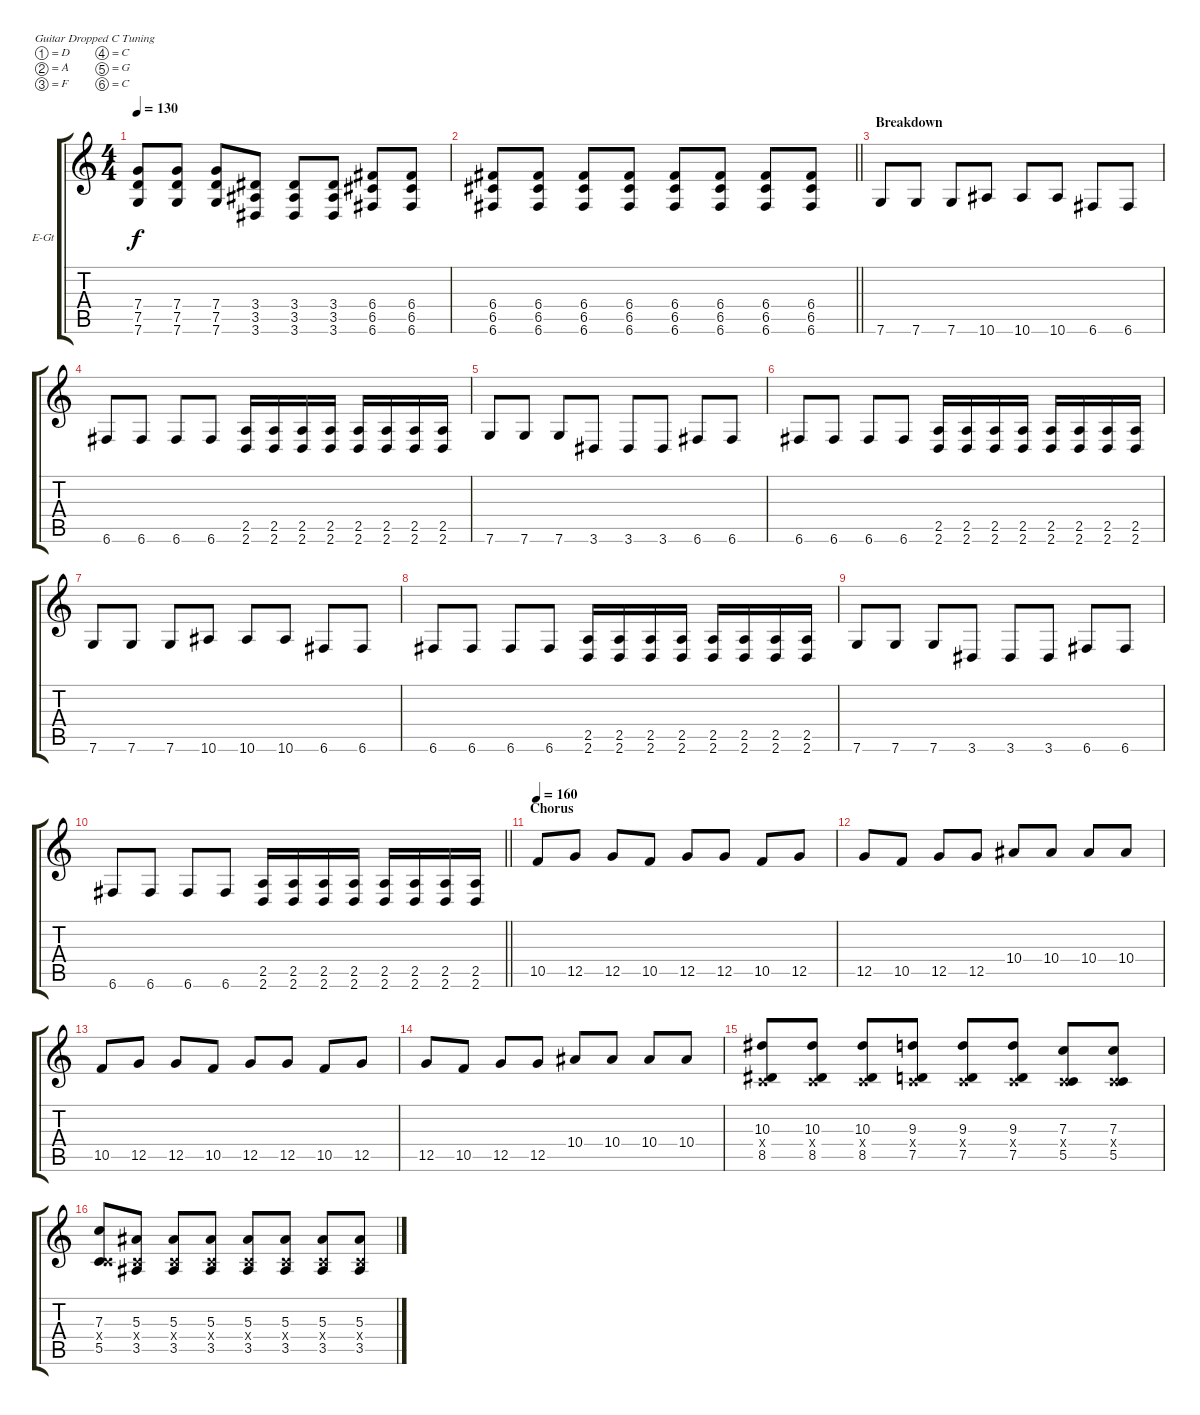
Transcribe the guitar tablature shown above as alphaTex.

\bracketExtendMode groupsimilarinstruments
\firstSystemTrackNameOrientation horizontal
\otherSystemsTrackNameOrientation horizontal
\track ("Guitar 2" "E-Gt") {instrument distortionguitar}
\staff {score tabs}
\tuning (D4 A3 F3 C3 G2 C2)
\ts (4 4)
\tempo 130
\clef g2
\ks c
(7.4 7.5 7.6).8{dy f} (7.4 7.5 7.6).8 (7.4 7.5 7.6).8 (3.4 3.5 3.6).8 (3.4 3.5 3.6).8 (3.4 3.5 3.6).8 (6.4 6.5 6.6).8 (6.4 6.5 6.6).8 |
\barLineRight lightlight
(6.4 6.5 6.6).8 (6.4 6.5 6.6).8 (6.4 6.5 6.6).8 (6.4 6.5 6.6).8 (6.4 6.5 6.6).8 (6.4 6.5 6.6).8 (6.4 6.5 6.6).8 (6.4 6.5 6.6).8 |
\section ("" "Breakdown")
7.6.8 7.6.8 7.6.8 10.6.8 10.6.8 10.6.8 6.6.8 6.6.8 |
6.6.8 6.6.8 6.6.8 6.6.8 (2.6 2.5).16 (2.6 2.5).16 (2.6 2.5).16 (2.6 2.5).16 (2.6 2.5).16 (2.6 2.5).16 (2.6 2.5).16 (2.6 2.5).16 |
7.6.8 7.6.8 7.6.8 3.6.8 3.6.8 3.6.8 6.6.8 6.6.8 |
6.6.8 6.6.8 6.6.8 6.6.8 (2.6 2.5).16 (2.6 2.5).16 (2.6 2.5).16 (2.6 2.5).16 (2.6 2.5).16 (2.6 2.5).16 (2.6 2.5).16 (2.6 2.5).16 |
7.6.8 7.6.8 7.6.8 10.6.8 10.6.8 10.6.8 6.6.8 6.6.8 |
6.6.8 6.6.8 6.6.8 6.6.8 (2.6 2.5).16 (2.6 2.5).16 (2.6 2.5).16 (2.6 2.5).16 (2.6 2.5).16 (2.6 2.5).16 (2.6 2.5).16 (2.6 2.5).16 |
7.6.8 7.6.8 7.6.8 3.6.8 3.6.8 3.6.8 6.6.8 6.6.8 |
\barLineRight lightlight
6.6.8 6.6.8 6.6.8 6.6.8 (2.6 2.5).16 (2.6 2.5).16 (2.6 2.5).16 (2.6 2.5).16 (2.6 2.5).16 (2.6 2.5).16 (2.6 2.5).16 (2.6 2.5).16 |
\section ("" "Chorus")
\tempo 160
10.5.8 12.5.8 12.5.8 10.5.8 12.5.8 12.5.8 10.5.8 12.5.8 |
12.5.8 10.5.8 12.5.8 12.5.8 10.4.8 10.4.8 10.4.8 10.4.8 |
10.5.8 12.5.8 12.5.8 10.5.8 12.5.8 12.5.8 10.5.8 12.5.8 |
12.5.8 10.5.8 12.5.8 12.5.8 10.4.8 10.4.8 10.4.8 10.4.8 |
(10.3 8.5 0.4{x}).8 (10.3 8.5 0.4{x}).8 (10.3 8.5 0.4{x}).8 (9.3 7.5 0.4{x}).8 (9.3 7.5 0.4{x}).8 (9.3 7.5 0.4{x}).8 (7.3 0.4{x} 5.5).8 (7.3 0.4{x} 5.5).8 |
(7.3 5.5 0.4{x}).8 (5.3 3.5 0.4{x}).8 (5.3 3.5 0.4{x}).8 (5.3 3.5 0.4{x}).8 (5.3 3.5 0.4{x}).8 (5.3 3.5 0.4{x}).8 (5.3 3.5 0.4{x}).8 (5.3 3.5 0.4{x}).8
